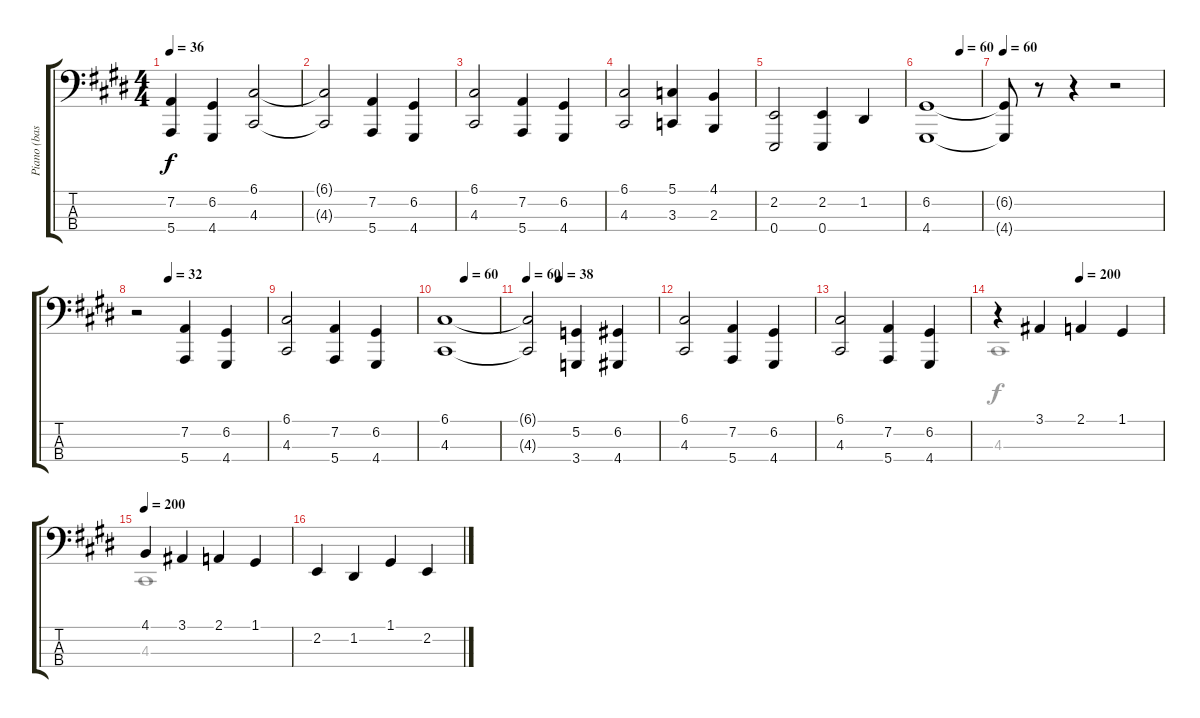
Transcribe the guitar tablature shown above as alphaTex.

\track ("Piano (bass)" "Piano (bas") {instrument acousticgrandpiano}
\staff {score tabs}
\tuning (G2 D2 A1 E1) {hide}
\voice
\ts (4 4)
\tempo 36
\clef f4
\ks e
(7.2 5.4).4{dy f instrument acousticgrandpiano} (6.2 4.4).4 (6.1 4.3).2 |
(6.1{t} 4.3{t}).2 (7.2 5.4).4 (6.2 4.4).4 |
(6.1 4.3).2 (7.2 5.4).4 (6.2 4.4).4 |
(6.1 4.3).2 (5.1 3.3).4 (4.1 2.3).4 |
(2.2 0.4).2 (2.2 0.4).4 1.2.4 |
\tempo (60 0.625)
(6.2 4.4).1 |
\tempo 60
(6.2{t} 4.4{t}).8 r.8 r.4 r.2 |
\tempo (32 0.25)
r.2 (7.2 5.4).4 (6.2 4.4).4 |
(6.1 4.3).2 (7.2 5.4).4 (6.2 4.4).4 |
\tempo (60 0.375)
(6.1 4.3).1 |
\tempo (38 0.25)
\tempo 60
(6.1{t} 4.3{t}).2 (5.2 3.4).4 (6.2 4.4).4 |
(6.1 4.3).2 (7.2 5.4).4 (6.2 4.4).4 |
(6.1 4.3).2 (7.2 5.4).4 (6.2 4.4).4 |
\tempo (200 0.5)
r.4 3.1.4 2.1.4 1.1.4 |
\tempo 200
4.1.4 3.1.4 2.1.4 1.1.4 |
2.2.4 1.2.4 1.1.4 2.2.4
\voice
\clef f4
\ottava regular
\simile none
\ks e
|
|
|
|
|
|
|
|
|
|
|
|
|
4.3.1 |
4.3.1 |
